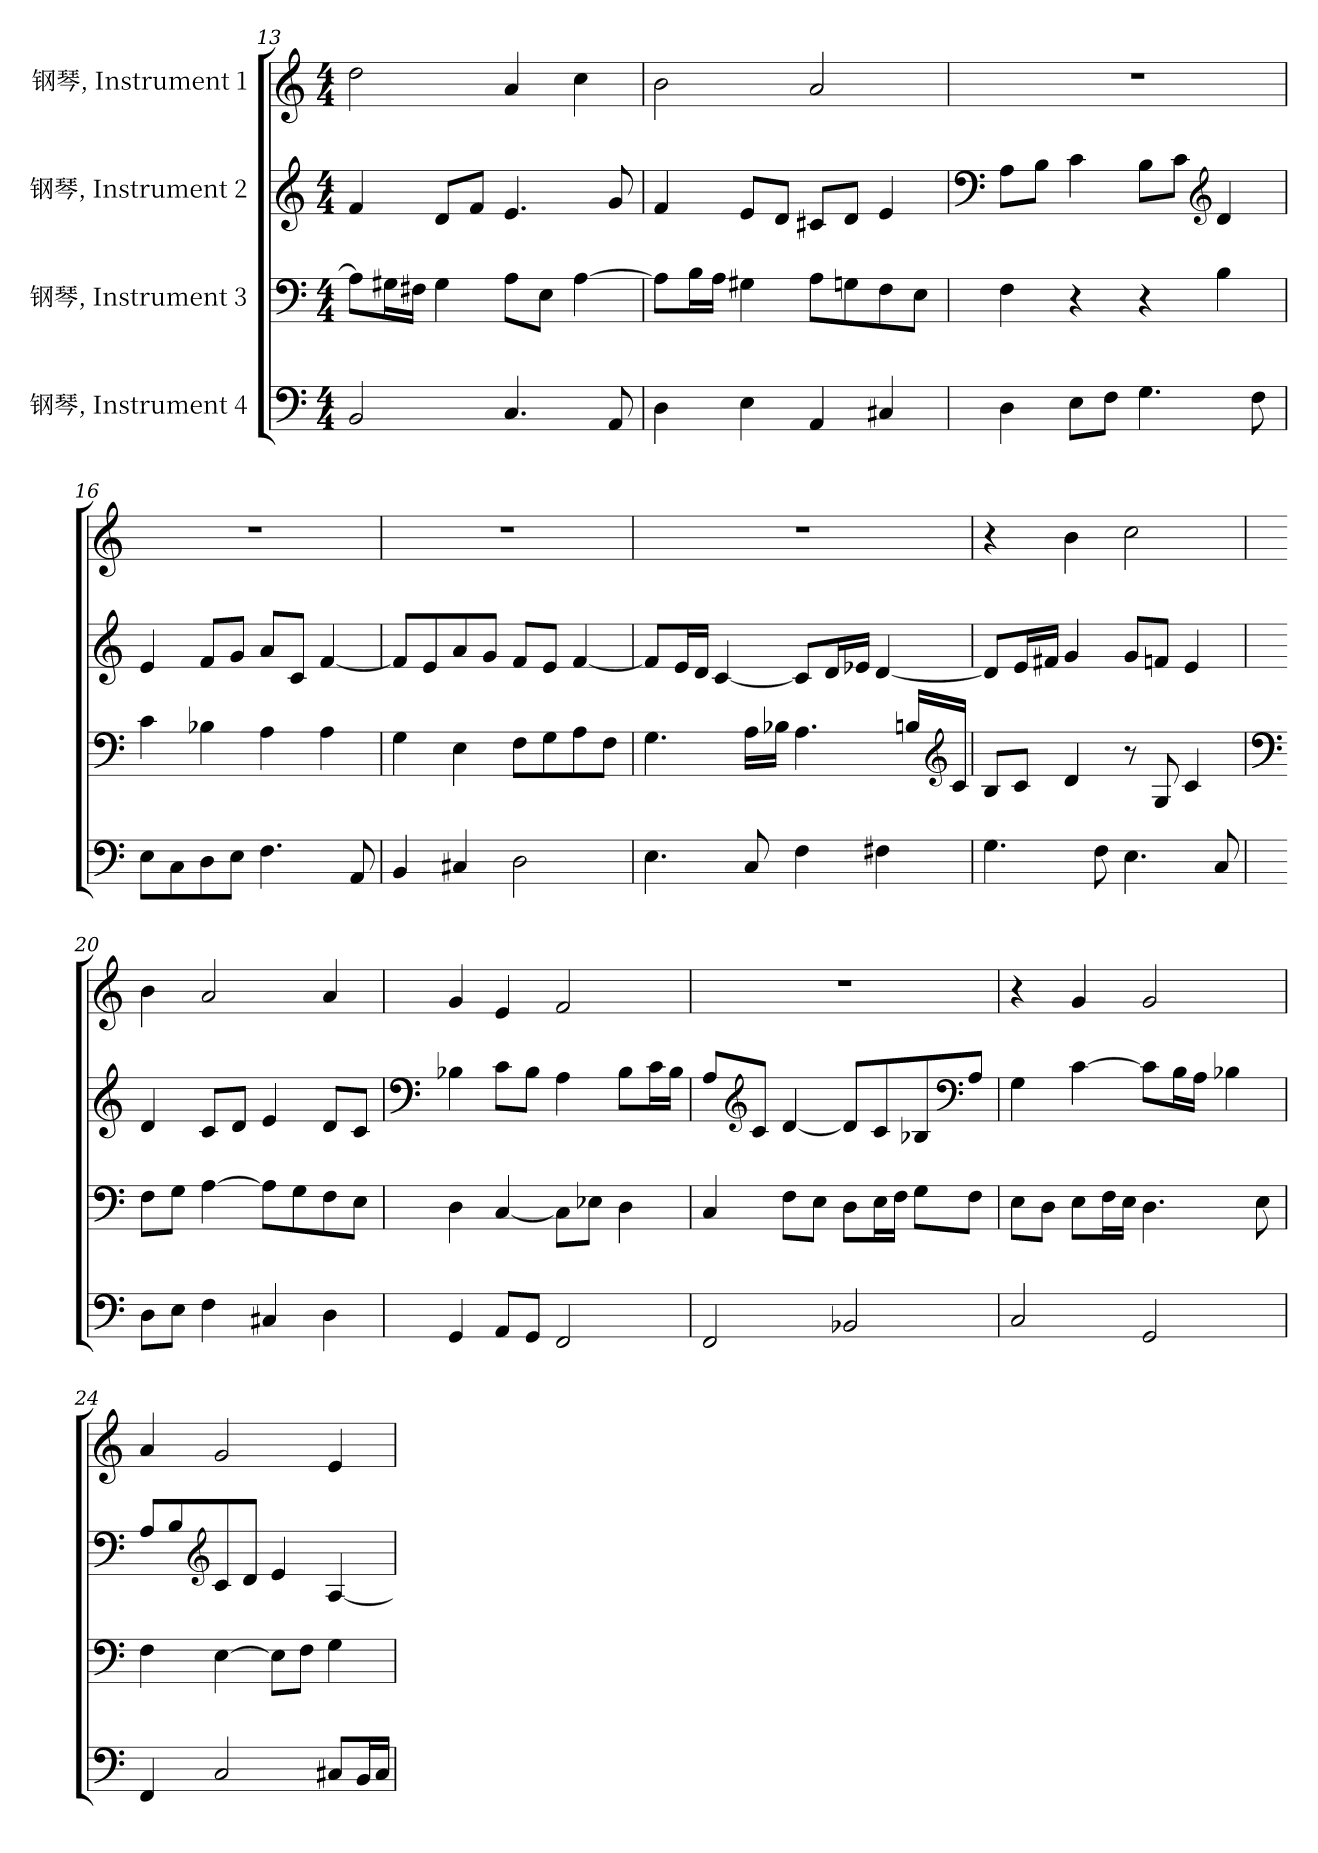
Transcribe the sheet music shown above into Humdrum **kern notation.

**kern	**kern	**kern	**kern
*part4	*part3	*part2	*part1
*staff4	*staff3	*staff2	*staff1
*I"钢琴, Instrument 4	*I"钢琴, Instrument 3	*I"钢琴, Instrument 2	*I"钢琴, Instrument 1
*clefF4	*clefF4	*clefG2	*clefG2
*k[]	*k[]	*k[]	*k[]
*M4/4	*M4/4	*M4/4	*M4/4
=13	=13	=13	=13
2BB/	8A\L]	4f/	2dd\
.	16G#X\L	.	.
.	16F#X\JJ	.	.
.	4G#\	8d/L	.
.	.	8f/J	.
4.C/	8A\L	4.e/	4a/
.	8E\J	.	.
.	[4A\	.	4cc\
8AA/	.	8g/	.
=14	=14	=14	=14
4D\	8A\L]	4f/	2b\
.	16B\L	.	.
.	16A\JJ	.	.
4E\	4G#X\	8e/L	.
.	.	8d/J	.
4AA/	8A\L	8c#X/L	2a/
.	8Gn\	8d/J	.
4C#X/	8F\	4e/	.
.	8E\J	.	.
=15	=15	=15	=15
*	*	*clefF4	*
4D\	4F\	8A\L	1r
.	.	8B\J	.
8E\L	4r	4c\	.
8F\J	.	.	.
4.G\	4r	8B\L	.
.	.	8c\J	.
*	*	*clefG2	*
.	4B\	4d/	.
8F\	.	.	.
!!LO:LB:g=z
=16	=16	=16	=16
8E\L	4c\	4e/	1r
8C\	.	.	.
8D\	4B-X\	8f/L	.
8E\J	.	8g/J	.
4.F\	4A\	8a/L	.
.	.	8c/J	.
.	4A\	[4f/	.
8AA/	.	.	.
=17	=17	=17	=17
4BB/	4G\	8f/L]	1r
.	.	8e/	.
4C#X/	4E\	8a/	.
.	.	8g/J	.
2D\	8F\L	8f/L	.
.	8G\	8e/J	.
.	8A\	[4f/	.
.	8F\J	.	.
=18	=18	=18	=18
4.E\	4.G\	8f/L]	1r
.	.	16e/L	.
.	.	16d/JJ	.
.	.	[4c/	.
8C/	16A\LL	.	.
.	16B-X\JJ	.	.
4F\	4.A\	8c/L]	.
.	.	16d/L	.
.	.	16e-X/JJ	.
4F#X\	.	[4d/	.
.	16Bn/LL	.	.
*	*clefG2	*	*
.	16c/JJ	.	.
=19	=19	=19	=19
4.G\	8B/L	8d/L]	4r
.	8c/J	16e/L	.
.	.	16f#X/JJ	.
.	4d/	4g/	4b\
8F\	.	.	.
4.E\	8r	8g/L	2cc\
.	8G/	8fn/J	.
.	4c/	4e/	.
8C/	.	.	.
!!LO:LB:g=z
=20	=20	=20	=20
*	*clefF4	*	*
8D\L	8F\L	4d/	4b\
8E\J	8G\J	.	.
4F\	[4A\	8c/L	2a/
.	.	8d/J	.
4C#X/	8A\L]	4e/	.
.	8G\	.	.
4D\	8F\	8d/L	4a/
.	8E\J	8c/J	.
=21	=21	=21	=21
*	*	*clefF4	*
4GG/	4D\	4B-X\	4g/
8AA/L	[4C/	8c\L	4e/
8GG/J	.	8B-\J	.
2FF/	8C\L]	4A\	2f/
.	8E-X\J	.	.
.	4D\	8B-\L	.
.	.	16c\L	.
.	.	16B-\JJ	.
=22	=22	=22	=22
2FF/	4C/	8A/L	1r
*	*	*clefG2	*
.	.	8c/J	.
.	8F\L	[4d/	.
.	8E\J	.	.
2BB-X/	8D\L	8d/L]	.
.	16E\L	8c/	.
.	16F\JJ	.	.
.	8G\L	8B-X/	.
*	*	*clefF4	*
.	8F\J	8A/J	.
=23	=23	=23	=23
2C/	8E\L	4G\	4r
.	8D\J	.	.
.	8E\L	[4c\	4g/
.	16F\L	.	.
.	16E\JJ	.	.
2GG/	4.D\	8c\L]	2g/
.	.	16B\L	.
.	.	16A\JJ	.
.	.	4B-X\	.
.	8E\	.	.
!!LO:PB:g=z
=24	=24	=24	=24
4FF/	4F\	8A/L	4a/
.	.	8B/	.
*	*	*clefG2	*
2C/	[4E\	8c/	2g/
.	.	8d/J	.
.	8E\L]	4e/	.
.	8F\J	.	.
8C#X/L	4G\	[4A/	4e/
16BB/L	.	.	.
16C#/JJ	.	.	.
=	=	=	=
*-	*-	*-	*-
